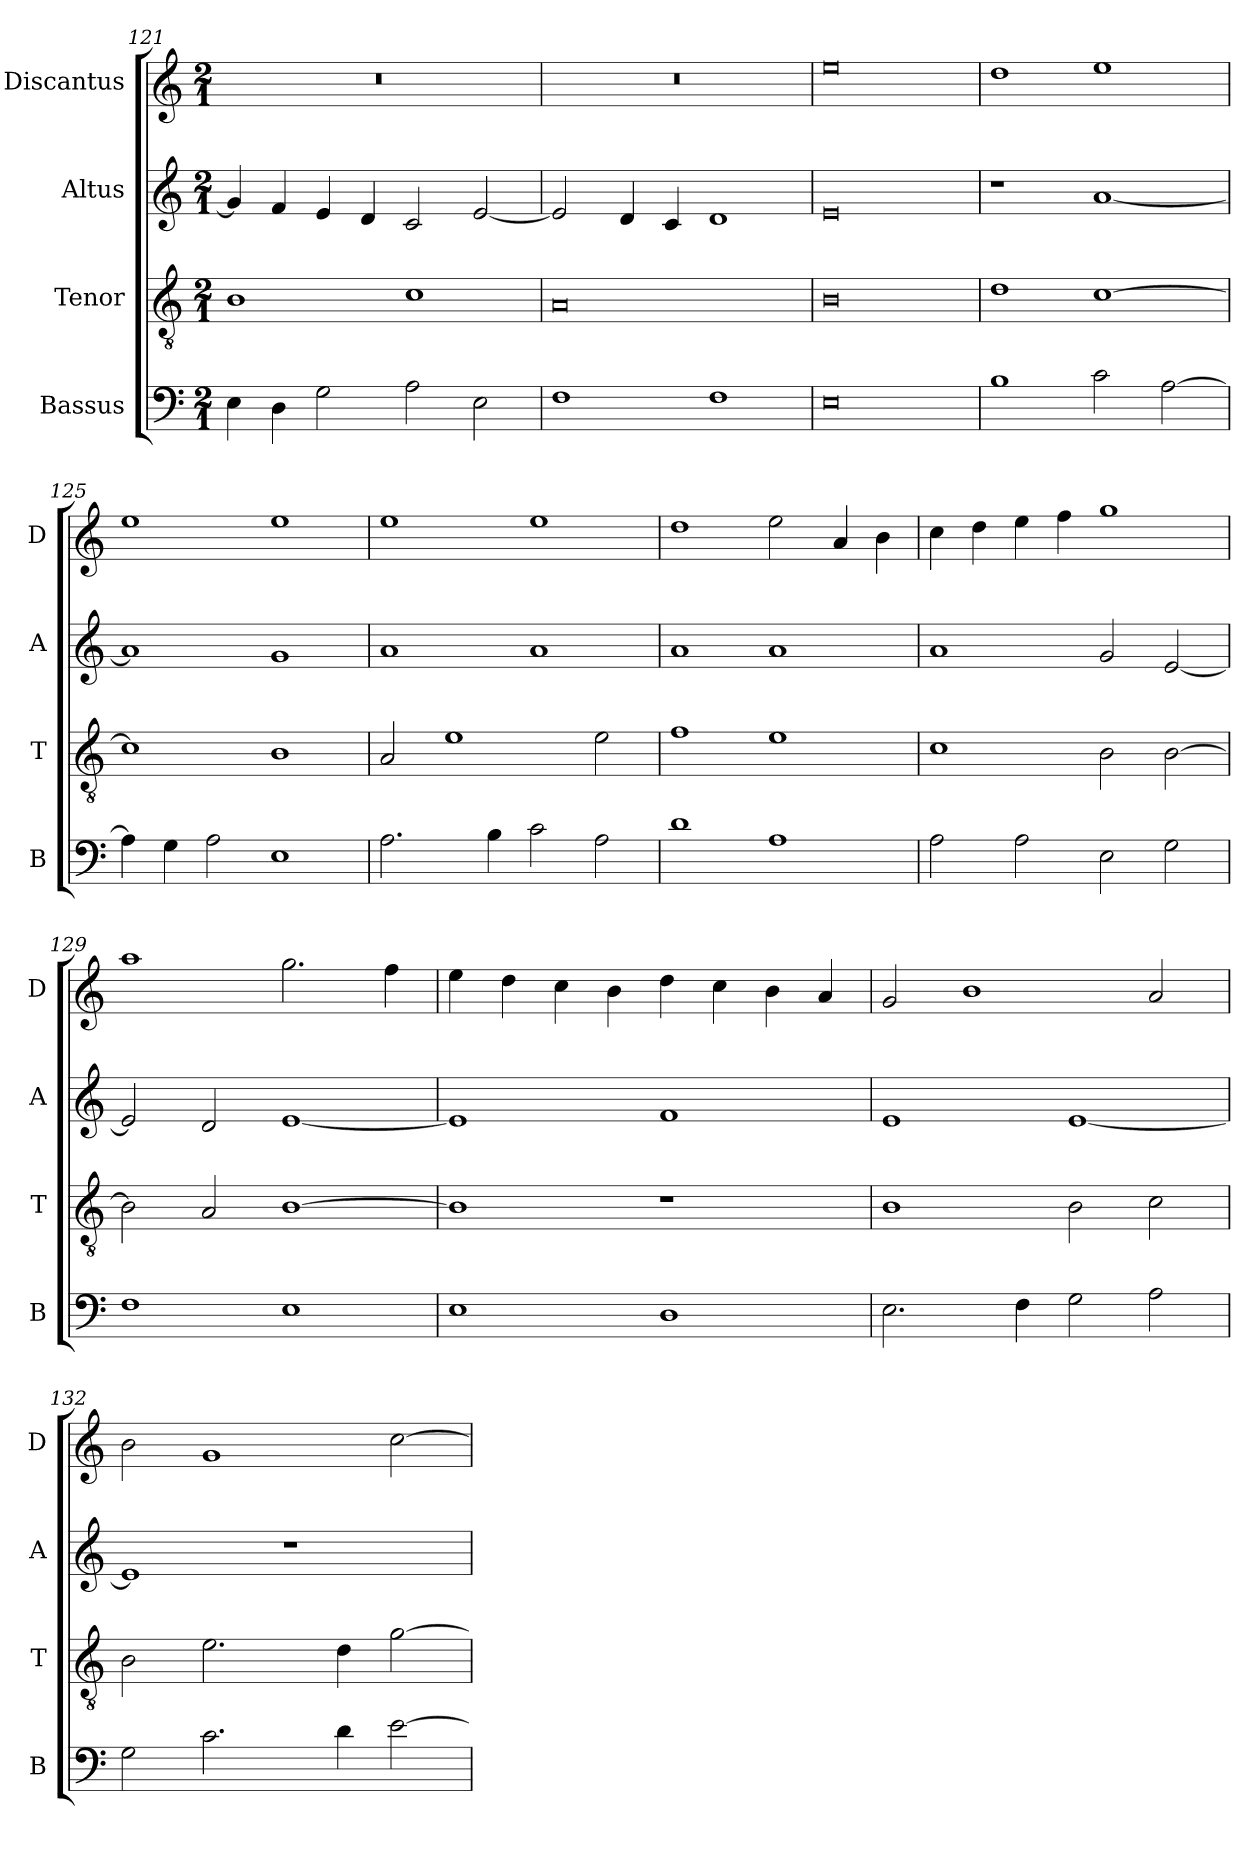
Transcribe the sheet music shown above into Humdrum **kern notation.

**kern	**kern	**kern	**kern
*part4	*part3	*part2	*part1
*staff4	*staff3	*staff2	*staff1
*I"Bassus	*I"Tenor	*I"Altus	*I"Discantus
*I'B	*I'T	*I'A	*I'D
*clefF4	*clefGv2	*clefG2	*clefG2
*k[]	*k[]	*k[]	*k[]
*M2/1	*M2/1	*M2/1	*M2/1
=121	=121	=121	=121
4E\	1B	4g/]	0r
4D\	.	4f/	.
2G\	.	4e/	.
.	.	4d/	.
2A\	1c	2c/	.
2E\	.	[2e/	.
=122	=122	=122	=122
1F	0A	2e/]	0r
.	.	4d/	.
.	.	4c/	.
1F	.	1d	.
=123	=123	=123	=123
0E	0B	0e	0ee
=124	=124	=124	=124
1B	1d	1r	1dd
2c\	[1c	[1a	1ee
[2A\	.	.	.
=125	=125	=125	=125
4A\]	1c]	1a]	1ee
4G\	.	.	.
2A\	.	.	.
1E	1B	1g	1ee
=126	=126	=126	=126
2.A\	2A/	1a	1ee
.	1e	.	.
4B\	.	.	.
2c\	.	1a	1ee
2A\	2e\	.	.
=127	=127	=127	=127
1d	1f	1a	1dd
1A	1e	1a	2ee\
.	.	.	4a/
.	.	.	4b\
=128	=128	=128	=128
2A\	1c	1a	4cc\
.	.	.	4dd\
2A\	.	.	4ee\
.	.	.	4ff\
2E\	2B\	2g/	1gg
2G\	[2B\	[2e/	.
=129	=129	=129	=129
1F	2B\]	2e/]	1aa
.	2A/	2d/	.
1E	[1B	[1e	2.gg\
.	.	.	4ff\
=130	=130	=130	=130
1E	1B]	1e]	4ee\
.	.	.	4dd\
.	.	.	4cc\
.	.	.	4b\
1D	1r	1f	4dd\
.	.	.	4cc\
.	.	.	4b\
.	.	.	4a/
=131	=131	=131	=131
2.E\	1B	1e	2g/
.	.	.	1b
4F\	.	.	.
2G\	2B\	[1e	.
2A\	2c\	.	2a/
=132	=132	=132	=132
2G\	2B\	1e]	2b\
2.c\	2.e\	.	1g
.	.	1r	.
4d\	4d\	.	.
[2e\	[2g\	.	[2cc\
=	=	=	=
*-	*-	*-	*-
